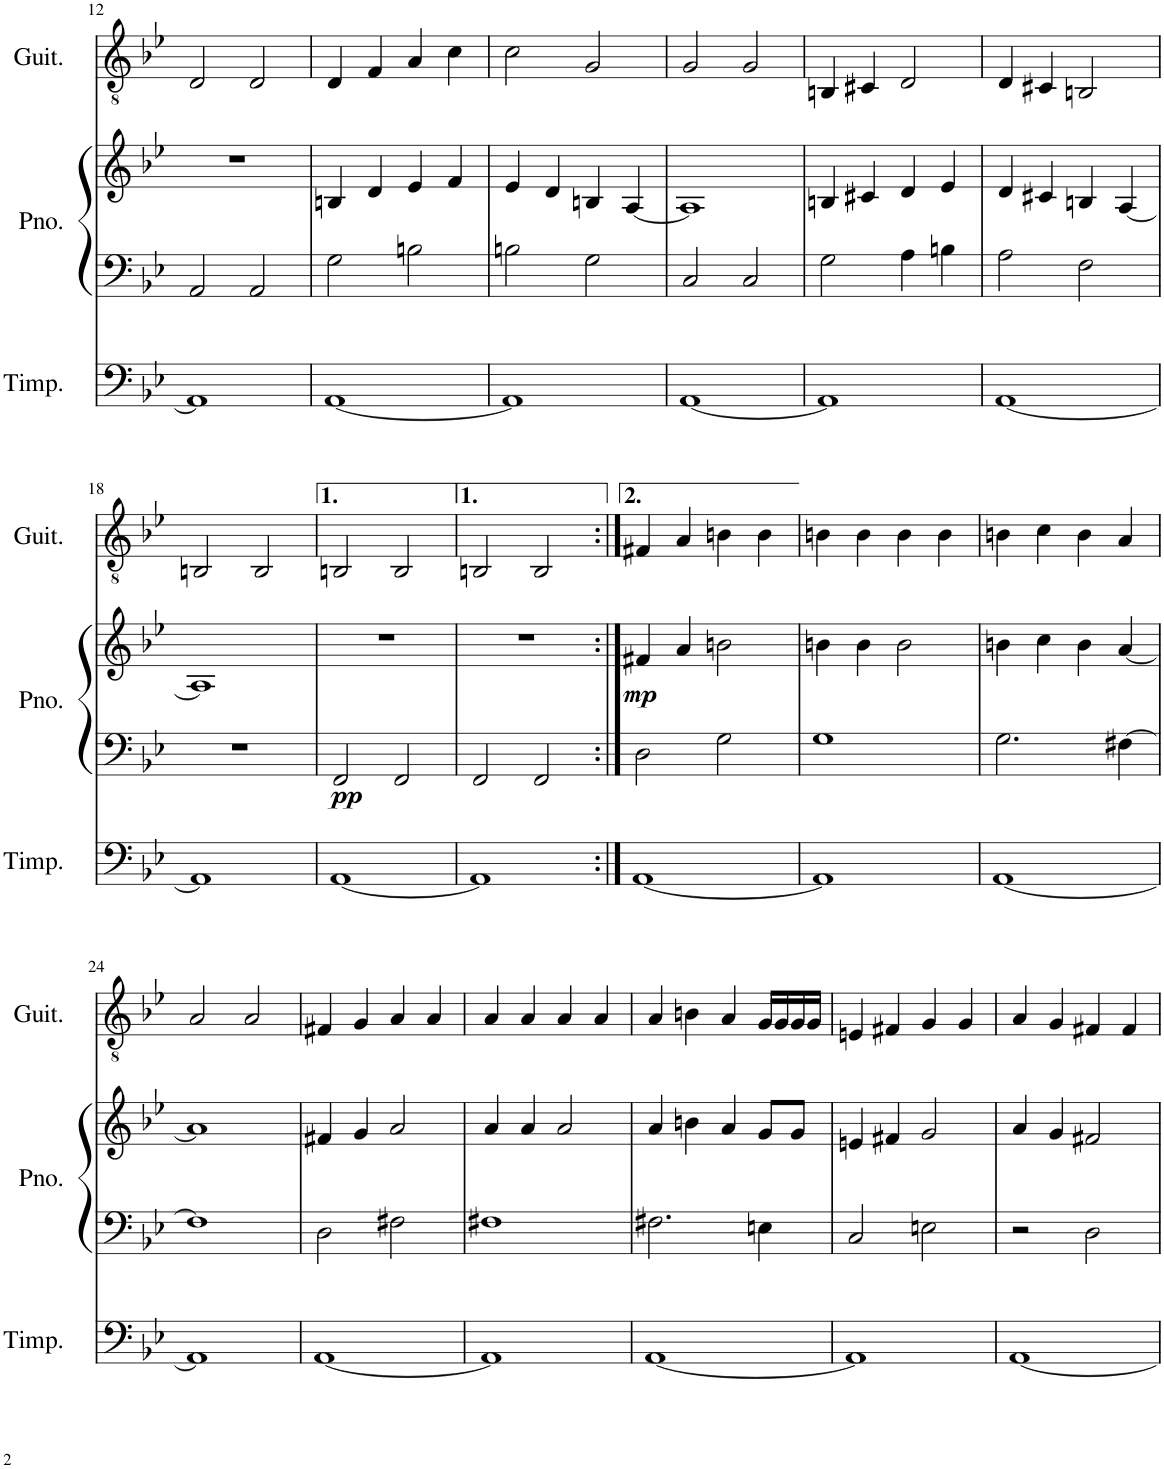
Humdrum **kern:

**kern	**kern	**kern	**dynam	**kern
*part3	*part2	*part2	*part2	*part1
*staff4	*staff3	*staff2	*staff2/3	*staff1
*I"Timpani	*I"Piano	*	*	*I"Acoustic Guitar
*I'Timp.	*I'Pno.	*	*	*I'Guit.
!!LO:PB:g=z
*clefF4	*clefF4	*clefG2	*	*clefGv2
*k[b-e-]	*k[b-e-]	*k[b-e-]	*	*k[b-e-]
*M4/4	*M4/4	*M4/4	*	*M4/4
=12	=12	=12	=12	=12
1AA]	2AA/	1r	.	2D/
.	2AA/	.	.	2D/
=13	=13	=13	=13	=13
[1AA	2G\	4Bn/	.	4D/
.	.	4d/	.	4F/
.	2Bn\	4e-/	.	4A/
.	.	4f/	.	4c\
=14	=14	=14	=14	=14
1AA]	2Bn\	4e-/	.	2c\
.	.	4d/	.	.
.	2G\	4Bn/	.	2G/
.	.	[4A/	.	.
=15	=15	=15	=15	=15
[1AA	2C/	1A]	.	2G/
.	2C/	.	.	2G/
=16	=16	=16	=16	=16
1AA]	2G\	4Bn/	.	4BBn/
.	.	4c#X/	.	4C#X/
.	4A\	4d/	.	2D/
.	4Bn\	4e-/	.	.
=17	=17	=17	=17	=17
[1AA	2A\	4d/	.	4D/
.	.	4c#X/	.	4C#X/
.	2F\	4Bn/	.	2BBn/
.	.	[4A/	.	.
!!LO:LB:g=z
=18	=18	=18	=18	=18
1AA]	1r	1A]	.	2BBn/
.	.	.	.	2BB/
=19	=19	=19	=19	=19
!	!	!	!LO:DY:b=2	!
[1AA	2FF/	1r	pp	2BBn/
.	2FF/	.	.	2BB/
=20	=20	=20	=20	=20
1AA]	2FF/	1r	.	2BBn/
.	2FF/	.	.	2BB/
=21:|!	=21:|!	=21:|!	=21:|!	=21:|!
!	!	!	!LO:DY:b	!
[1AA	2D\	4f#X/	mp	4F#X/
.	.	4a/	.	4A/
.	2G\	2bn\	.	4Bn\
.	.	.	.	4B\
=22	=22	=22	=22	=22
1AA]	1G	4bn\	.	4Bn\
.	.	4b\	.	4B\
.	.	2b\	.	4B\
.	.	.	.	4B\
=23	=23	=23	=23	=23
[1AA	2.G\	4bn\	.	4Bn\
.	.	4cc\	.	4c\
.	.	4b\	.	4B\
.	[4F#X\	[4a/	.	4A/
!!LO:LB:g=z
=24	=24	=24	=24	=24
1AA]	1F#]	1a]	.	2A/
.	.	.	.	2A/
=25	=25	=25	=25	=25
[1AA	2D\	4f#X/	.	4F#X/
.	.	4g/	.	4G/
.	2F#X\	2a/	.	4A/
.	.	.	.	4A/
=26	=26	=26	=26	=26
1AA]	1F#X	4a/	.	4A/
.	.	4a/	.	4A/
.	.	2a/	.	4A/
.	.	.	.	4A/
=27	=27	=27	=27	=27
[1AA	2.F#X\	4a/	.	4A/
.	.	4bn\	.	4Bn\
.	.	4a/	.	4A/
.	4En\	8g/L	.	16G/LL
.	.	.	.	16G/
.	.	8g/J	.	16G/
.	.	.	.	16G/JJ
=28	=28	=28	=28	=28
1AA]	2C/	4en/	.	4En/
.	.	4f#X/	.	4F#X/
.	2En\	2g/	.	4G/
.	.	.	.	4G/
=29	=29	=29	=29	=29
[1AA	2r	4a/	.	4A/
.	.	4g/	.	4G/
.	2D\	2f#X/	.	4F#X/
.	.	.	.	4F#/
=	=	=	=	=
*-	*-	*-	*-	*-
